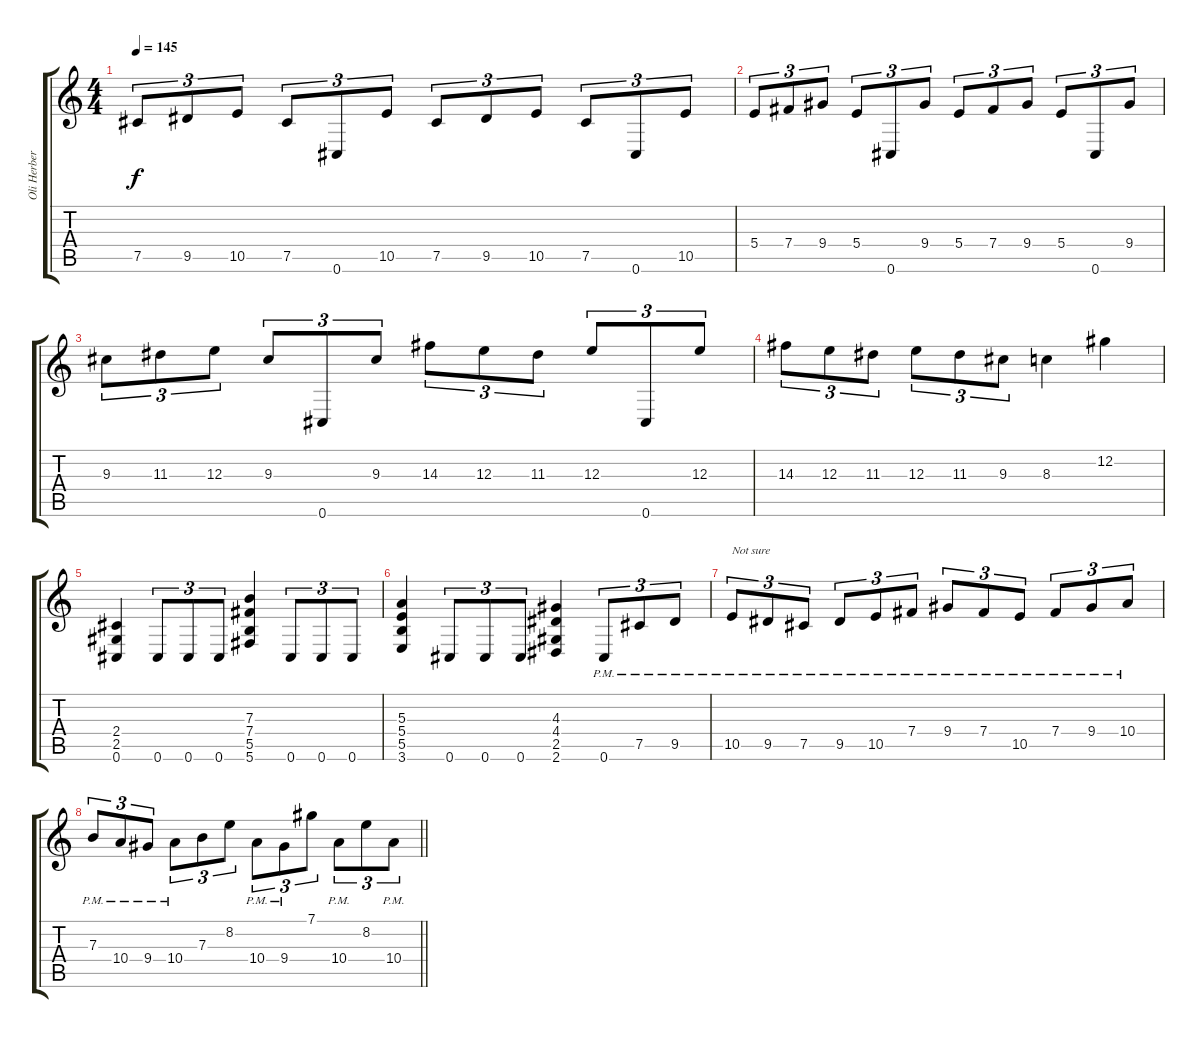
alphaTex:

\track ("Oli Herbert" "Oli Herber") {instrument distortionguitar}
\staff {score tabs}
\tuning (Db4 Ab3 E3 B2 Gb2 Db2) {hide}
\ts (4 4)
\tempo 145
\clef g2
\ks c
7.5.8{tu (3 2) dy f} 9.5.8{tu (3 2)} 10.5.8{tu (3 2)} 7.5.8{tu (3 2)} 0.6.8{tu (3 2)} 10.5.8{tu (3 2)} 7.5.8{tu (3 2)} 9.5.8{tu (3 2)} 10.5.8{tu (3 2)} 7.5.8{tu (3 2)} 0.6.8{tu (3 2)} 10.5.8{tu (3 2)} |
5.4.8{tu (3 2)} 7.4.8{tu (3 2)} 9.4.8{tu (3 2)} 5.4.8{tu (3 2)} 0.6.8{tu (3 2)} 9.4.8{tu (3 2)} 5.4.8{tu (3 2)} 7.4.8{tu (3 2)} 9.4.8{tu (3 2)} 5.4.8{tu (3 2)} 0.6.8{tu (3 2)} 9.4.8{tu (3 2)} |
9.3.8{tu (3 2)} 11.3.8{tu (3 2)} 12.3.8{tu (3 2)} 9.3.8{tu (3 2)} 0.6.8{tu (3 2)} 9.3.8{tu (3 2)} 14.3.8{tu (3 2)} 12.3.8{tu (3 2)} 11.3.8{tu (3 2)} 12.3.8{tu (3 2)} 0.6.8{tu (3 2)} 12.3.8{tu (3 2)} |
14.3.8{tu (3 2)} 12.3.8{tu (3 2)} 11.3.8{tu (3 2)} 12.3.8{tu (3 2)} 11.3.8{tu (3 2)} 9.3.8{tu (3 2)} 8.3.4 12.2.4 |
(2.4 2.5 0.6).4 0.6.8{tu (3 2)} 0.6.8{tu (3 2)} 0.6.8{tu (3 2)} (7.3 7.4 5.5 5.6).4 0.6.8{tu (3 2)} 0.6.8{tu (3 2)} 0.6.8{tu (3 2)} |
(5.3 5.4 5.5 3.6).4 0.6.8{tu (3 2)} 0.6.8{tu (3 2)} 0.6.8{tu (3 2)} (4.3 4.4 2.5 2.6).4 0.6{pm}.8{tu (3 2)} 7.5{pm}.8{tu (3 2)} 9.5{pm}.8{tu (3 2)} |
10.5{pm}.8{tu (3 2) txt "Not sure"} 9.5{pm}.8{tu (3 2)} 7.5{pm}.8{tu (3 2)} 9.5{pm}.8{tu (3 2)} 10.5{pm}.8{tu (3 2)} 7.4{pm}.8{tu (3 2)} 9.4{pm}.8{tu (3 2)} 7.4{pm}.8{tu (3 2)} 10.5{pm}.8{tu (3 2)} 7.4{pm}.8{tu (3 2)} 9.4{pm}.8{tu (3 2)} 10.4{pm}.8{tu (3 2)} |
\barLineRight lightlight
7.3{pm}.8{tu (3 2)} 10.4{pm}.8{tu (3 2)} 9.4{pm}.8{tu (3 2)} 10.4{pm}.8{tu (3 2)} 7.3.8{tu (3 2)} 8.2.8{tu (3 2)} 10.4{pm}.8{tu (3 2)} 9.4{pm}.8{tu (3 2)} 7.1.8{tu (3 2)} 10.4{pm}.8{tu (3 2)} 8.2.8{tu (3 2)} 10.4{pm}.8{tu (3 2)}
